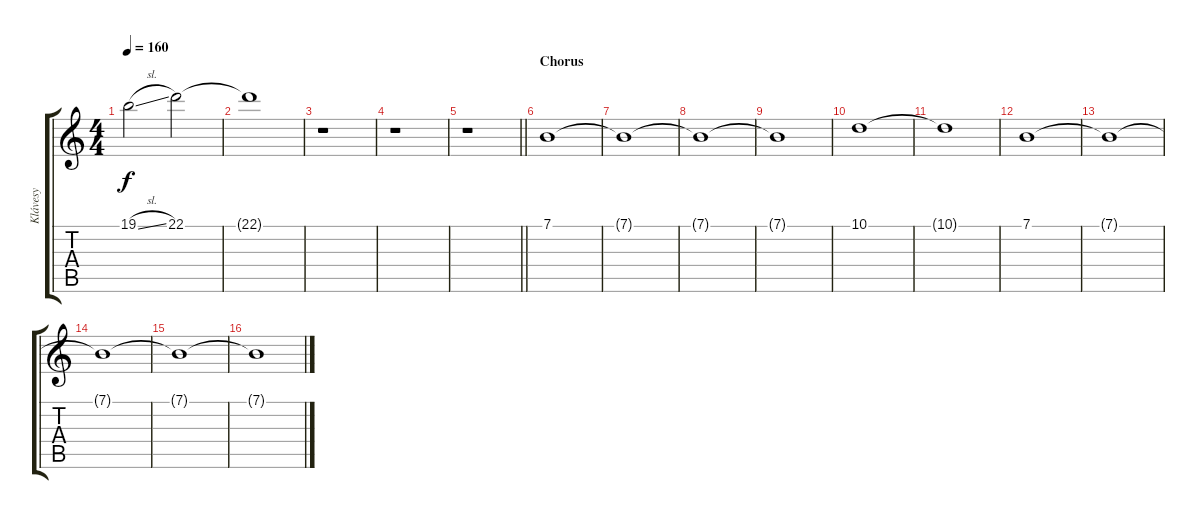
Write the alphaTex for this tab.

\track ("Klávesy" "Klávesy") {instrument fx1rain}
\staff {score tabs}
\tuning (E4 B3 G3 D3 A2 E2) {hide}
\ts (4 4)
\tempo 160
\clef g2
\ks c
19.1{sl}.2{dy f} 22.1.2 |
22.1{t}.1 |
r.1 |
r.1 |
\barLineRight lightlight
r.1 |
\section ("" "Chorus")
7.1.1 |
7.1{t}.1 |
7.1{t}.1 |
7.1{t}.1 |
10.1.1 |
10.1{t}.1 |
7.1.1 |
7.1{t}.1 |
7.1{t}.1 |
7.1{t}.1 |
7.1{t}.1
